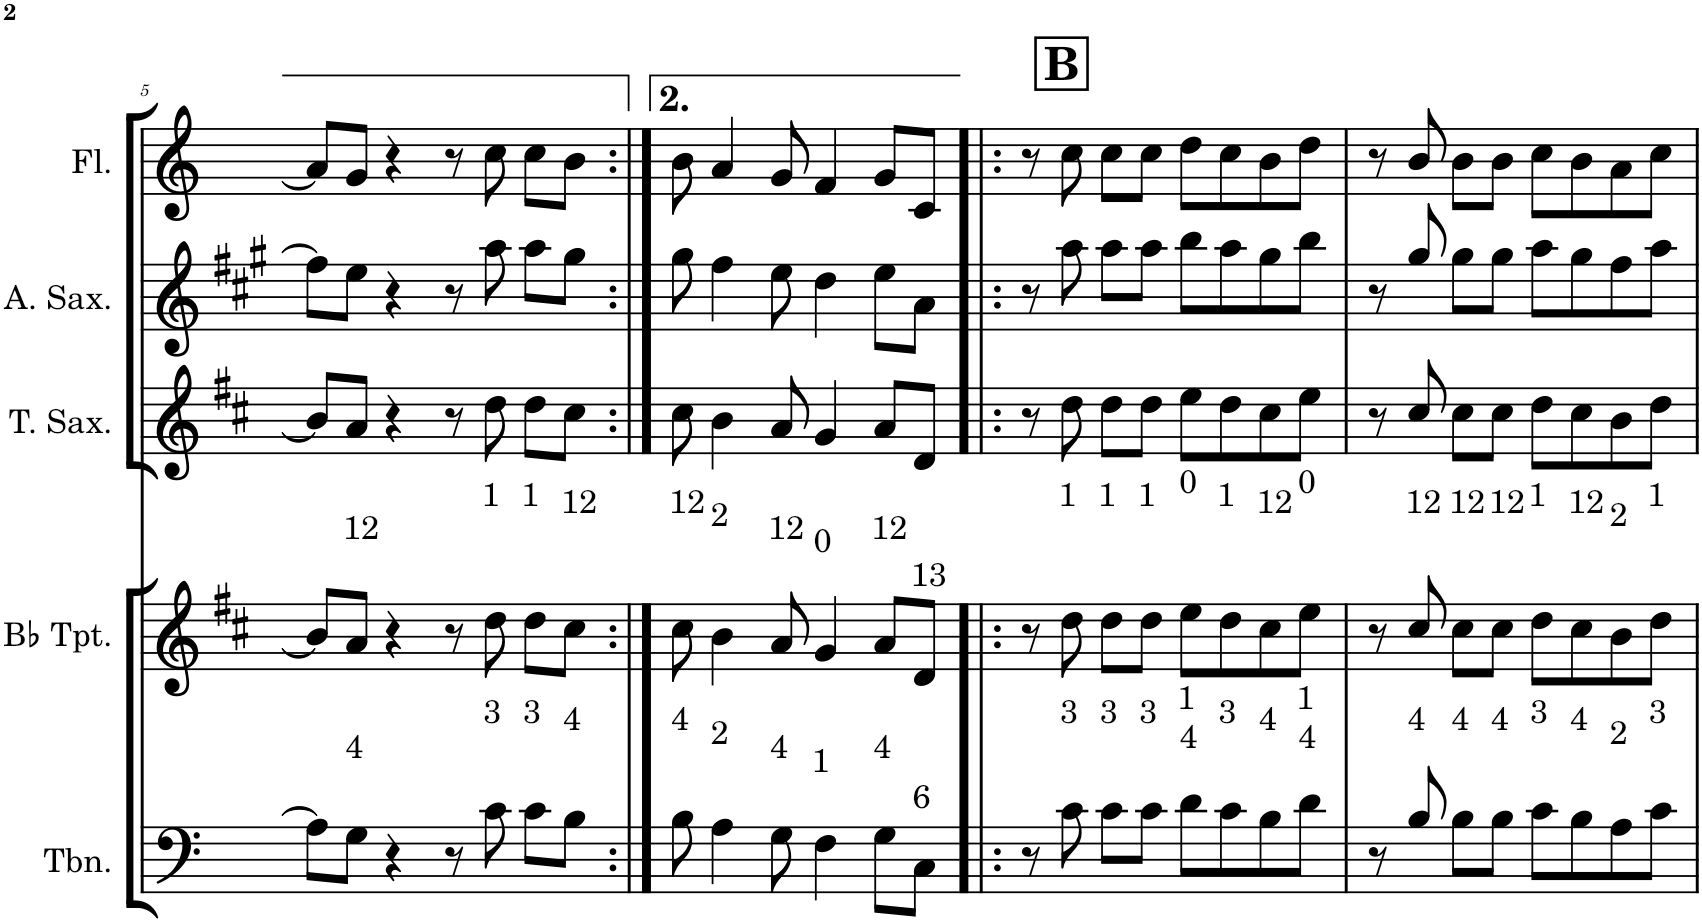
**kern	**kern	**kern	**kern	**kern
*part5	*part4	*part3	*part2	*part1
*staff5	*staff4	*staff3	*staff2	*staff1
*I"Trombone	*I"Bb Trumpet	*I"Tenor Saxophone	*I"Alto Saxophone	*I"Flute
*I'Tbn.	*I'Bb Tpt.	*I'T. Sax.	*I'A. Sax.	*I'Fl.
!!LO:PB:g=z
*clefF4	*clefG2	*clefG2	*clefG2	*clefG2
*	*Trd1c2	*Trd8c14	*Trd5c9	*
*k[]	*k[f#c#]	*k[f#c#]	*k[f#c#g#]	*k[]
*M4/4	*M4/4	*M4/4	*M4/4	*M4/4
=5	=5	=5	=5	=5
8A\L]	8b/L]	8b/L]	8ff#\L]	8a/L]
!	!LO:TX:a:t=12	!	!	!
!LO:TX:a:t=4	!	!	!	!
8G\J	8a/J	8a/J	8ee\J	8g/J
4r	4r	4r	4r	4r
8r	8r	8r	8r	8r
!	!LO:TX:a:t=1	!	!	!
!LO:TX:a:t=3	!	!	!	!
8c\	8dd\	8dd\	8aa\	8cc\
!	!LO:TX:a:t=1	!	!	!
!LO:TX:a:t=3	!	!	!	!
8c\L	8dd\L	8dd\L	8aa\L	8cc\L
!	!LO:TX:a:t=12	!	!	!
!LO:TX:a:t=4	!	!	!	!
8B\J	8cc#\J	8cc#\J	8gg#\J	8b\J
=6:|!	=6:|!	=6:|!	=6:|!	=6:|!
!	!LO:TX:a:t=12	!	!	!
!LO:TX:a:t=4	!	!	!	!
8B\	8cc#\	8cc#\	8gg#\	8b\
!	!LO:TX:a:t=2	!	!	!
!LO:TX:a:t=2	!	!	!	!
4A\	4b\	4b\	4ff#\	4a/
!	!LO:TX:a:t=12	!	!	!
!LO:TX:a:t=4	!	!	!	!
8G\	8a/	8a/	8ee\	8g/
!	!LO:TX:a:t=0	!	!	!
!LO:TX:a:t=1	!	!	!	!
4F\	4g/	4g/	4dd\	4f/
!	!LO:TX:a:t=12	!	!	!
!LO:TX:a:t=4	!	!	!	!
8G\L	8a/L	8a/L	8ee\L	8g/L
!	!LO:TX:a:t=13	!	!	!
!LO:TX:a:t=6	!	!	!	!
8C\J	8d/J	8d/J	8a\J	8c/J
!!LO:REH:place=s1:a:B:cj:fs=14:t=B:qo=0.5
=7!|:	=7!|:	=7!|:	=7!|:	=7!|:
8r	8r	8r	8r	8r
!	!LO:TX:a:t=1	!	!	!
!LO:TX:a:t=3	!	!	!	!
8c\	8dd\	8dd\	8aa\	8cc\
!	!LO:TX:a:t=1	!	!	!
!LO:TX:a:t=3	!	!	!	!
8c\L	8dd\L	8dd\L	8aa\L	8cc\L
!	!LO:TX:a:t=1	!	!	!
!LO:TX:a:t=3	!	!	!	!
8c\J	8dd\J	8dd\J	8aa\J	8cc\J
!	!LO:TX:a:t=0	!	!	!
!LO:TX:a:t=1	!	!	!	!
!LO:TX:a:t=4	!	!	!	!
8d\L	8ee\L	8ee\L	8bb\L	8dd\L
!	!LO:TX:a:t=1	!	!	!
!LO:TX:a:t=3	!	!	!	!
8c\	8dd\	8dd\	8aa\	8cc\
!	!LO:TX:a:t=12	!	!	!
!LO:TX:a:t=4	!	!	!	!
8B\	8cc#\	8cc#\	8gg#\	8b\
!	!LO:TX:a:t=0	!	!	!
!LO:TX:a:t=1	!	!	!	!
!LO:TX:a:t=4	!	!	!	!
8d\J	8ee\J	8ee\J	8bb\J	8dd\J
=8	=8	=8	=8	=8
8r	8r	8r	8r	8r
!	!LO:TX:a:t=12	!	!	!
!LO:TX:a:t=4	!	!	!	!
8B/	8cc#/	8cc#/	8gg#/	8b/
!	!LO:TX:a:t=12	!	!	!
!LO:TX:a:t=4	!	!	!	!
8B\L	8cc#\L	8cc#\L	8gg#\L	8b\L
!	!LO:TX:a:t=12	!	!	!
!LO:TX:a:t=4	!	!	!	!
8B\J	8cc#\J	8cc#\J	8gg#\J	8b\J
!	!LO:TX:a:t=1	!	!	!
!LO:TX:a:t=3	!	!	!	!
8c\L	8dd\L	8dd\L	8aa\L	8cc\L
!	!LO:TX:a:t=12	!	!	!
!LO:TX:a:t=4	!	!	!	!
8B\	8cc#\	8cc#\	8gg#\	8b\
!	!LO:TX:a:t=2	!	!	!
!LO:TX:a:t=2	!	!	!	!
8A\	8b\	8b\	8ff#\	8a\
!	!LO:TX:a:t=1	!	!	!
!LO:TX:a:t=3	!	!	!	!
8c\J	8dd\J	8dd\J	8aa\J	8cc\J
=	=	=	=	=
*-	*-	*-	*-	*-
